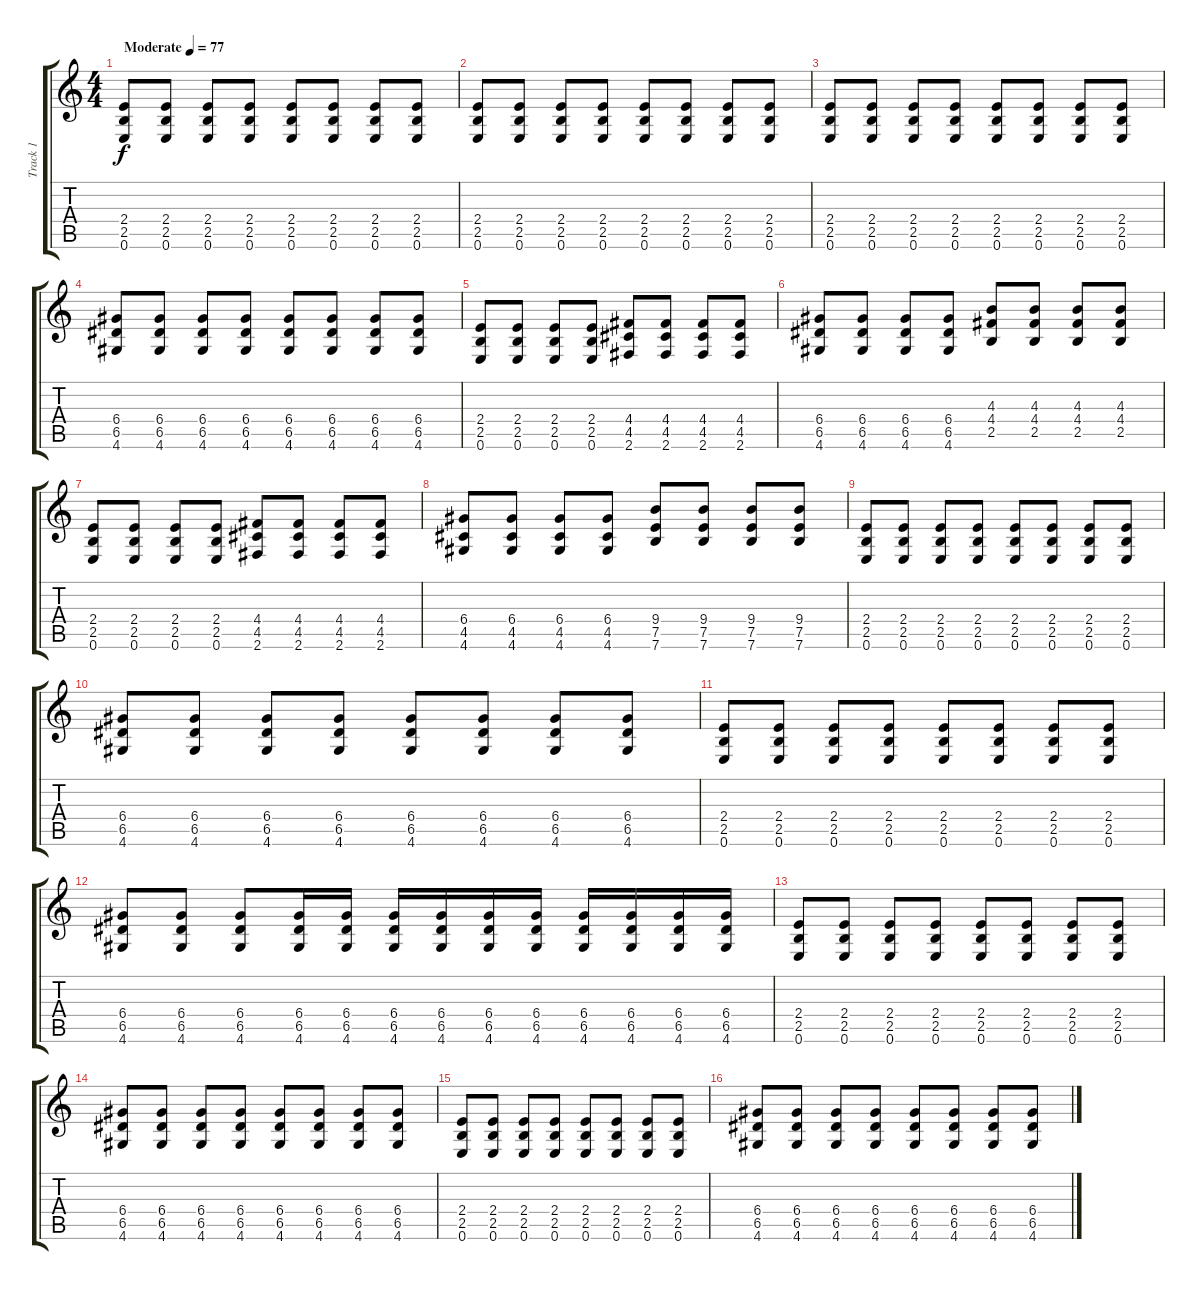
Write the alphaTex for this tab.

\track ("Track 1" "Track 1") {instrument overdrivenguitar}
\staff {score tabs}
\tuning (E4 B3 G3 D3 A2 E2) {hide}
\ts (4 4)
\tempo (77 "Moderate")
\clef g2
\ks c
(2.4 2.5 0.6).8{dy f instrument overdrivenguitar} (2.4 2.5 0.6).8 (2.4 2.5 0.6).8 (2.4 2.5 0.6).8 (2.4 2.5 0.6).8 (2.4 2.5 0.6).8 (2.4 2.5 0.6).8 (2.4 2.5 0.6).8 |
(2.4 2.5 0.6).8 (2.4 2.5 0.6).8 (2.4 2.5 0.6).8 (2.4 2.5 0.6).8 (2.4 2.5 0.6).8 (2.4 2.5 0.6).8 (2.4 2.5 0.6).8 (2.4 2.5 0.6).8 |
(2.4 2.5 0.6).8 (2.4 2.5 0.6).8 (2.4 2.5 0.6).8 (2.4 2.5 0.6).8 (2.4 2.5 0.6).8 (2.4 2.5 0.6).8 (2.4 2.5 0.6).8 (2.4 2.5 0.6).8 |
(6.4 6.5 4.6).8 (6.4 6.5 4.6).8 (6.4 6.5 4.6).8 (6.4 6.5 4.6).8 (6.4 6.5 4.6).8 (6.4 6.5 4.6).8 (6.4 6.5 4.6).8 (6.4 6.5 4.6).8 |
(2.4 2.5 0.6).8 (2.4 2.5 0.6).8 (2.4 2.5 0.6).8 (2.4 2.5 0.6).8 (4.4 4.5 2.6).8 (4.4 4.5 2.6).8 (4.4 4.5 2.6).8 (4.4 4.5 2.6).8 |
(6.4 6.5 4.6).8 (6.4 6.5 4.6).8 (6.4 6.5 4.6).8 (6.4 6.5 4.6).8 (4.3 4.4 2.5).8 (4.3 4.4 2.5).8 (4.3 4.4 2.5).8 (4.3 4.4 2.5).8 |
(2.4 2.5 0.6).8 (2.4 2.5 0.6).8 (2.4 2.5 0.6).8 (2.4 2.5 0.6).8 (4.4 4.5 2.6).8 (4.4 4.5 2.6).8 (4.4 4.5 2.6).8 (4.4 4.5 2.6).8 |
(6.4 4.5 4.6).8 (6.4 4.5 4.6).8 (6.4 4.5 4.6).8 (6.4 4.5 4.6).8 (9.4 7.5 7.6).8 (9.4 7.5 7.6).8 (9.4 7.5 7.6).8 (9.4 7.5 7.6).8 |
(2.4 2.5 0.6).8 (2.4 2.5 0.6).8 (2.4 2.5 0.6).8 (2.4 2.5 0.6).8 (2.4 2.5 0.6).8 (2.4 2.5 0.6).8 (2.4 2.5 0.6).8 (2.4 2.5 0.6).8 |
(6.4 6.5 4.6).8 (6.4 6.5 4.6).8 (6.4 6.5 4.6).8 (6.4 6.5 4.6).8 (6.4 6.5 4.6).8 (6.4 6.5 4.6).8 (6.4 6.5 4.6).8 (6.4 6.5 4.6).8 |
(2.4 2.5 0.6).8 (2.4 2.5 0.6).8 (2.4 2.5 0.6).8 (2.4 2.5 0.6).8 (2.4 2.5 0.6).8 (2.4 2.5 0.6).8 (2.4 2.5 0.6).8 (2.4 2.5 0.6).8 |
(6.4 6.5 4.6).8 (6.4 6.5 4.6).8 (6.4 6.5 4.6).8 (6.4 6.5 4.6).16 (6.4 6.5 4.6).16 (6.4 6.5 4.6).16 (6.4 6.5 4.6).16 (6.4 6.5 4.6).16 (6.4 6.5 4.6).16 (6.4 6.5 4.6).16 (6.4 6.5 4.6).16 (6.4 6.5 4.6).16 (6.4 6.5 4.6).16 |
(2.4 2.5 0.6).8 (2.4 2.5 0.6).8 (2.4 2.5 0.6).8 (2.4 2.5 0.6).8 (2.4 2.5 0.6).8 (2.4 2.5 0.6).8 (2.4 2.5 0.6).8 (2.4 2.5 0.6).8 |
(6.4 6.5 4.6).8 (6.4 6.5 4.6).8 (6.4 6.5 4.6).8 (6.4 6.5 4.6).8 (6.4 6.5 4.6).8 (6.4 6.5 4.6).8 (6.4 6.5 4.6).8 (6.4 6.5 4.6).8 |
(2.4 2.5 0.6).8 (2.4 2.5 0.6).8 (2.4 2.5 0.6).8 (2.4 2.5 0.6).8 (2.4 2.5 0.6).8 (2.4 2.5 0.6).8 (2.4 2.5 0.6).8 (2.4 2.5 0.6).8 |
(6.4 6.5 4.6).8 (6.4 6.5 4.6).8 (6.4 6.5 4.6).8 (6.4 6.5 4.6).8 (6.4 6.5 4.6).8 (6.4 6.5 4.6).8 (6.4 6.5 4.6).8 (6.4 6.5 4.6).8
